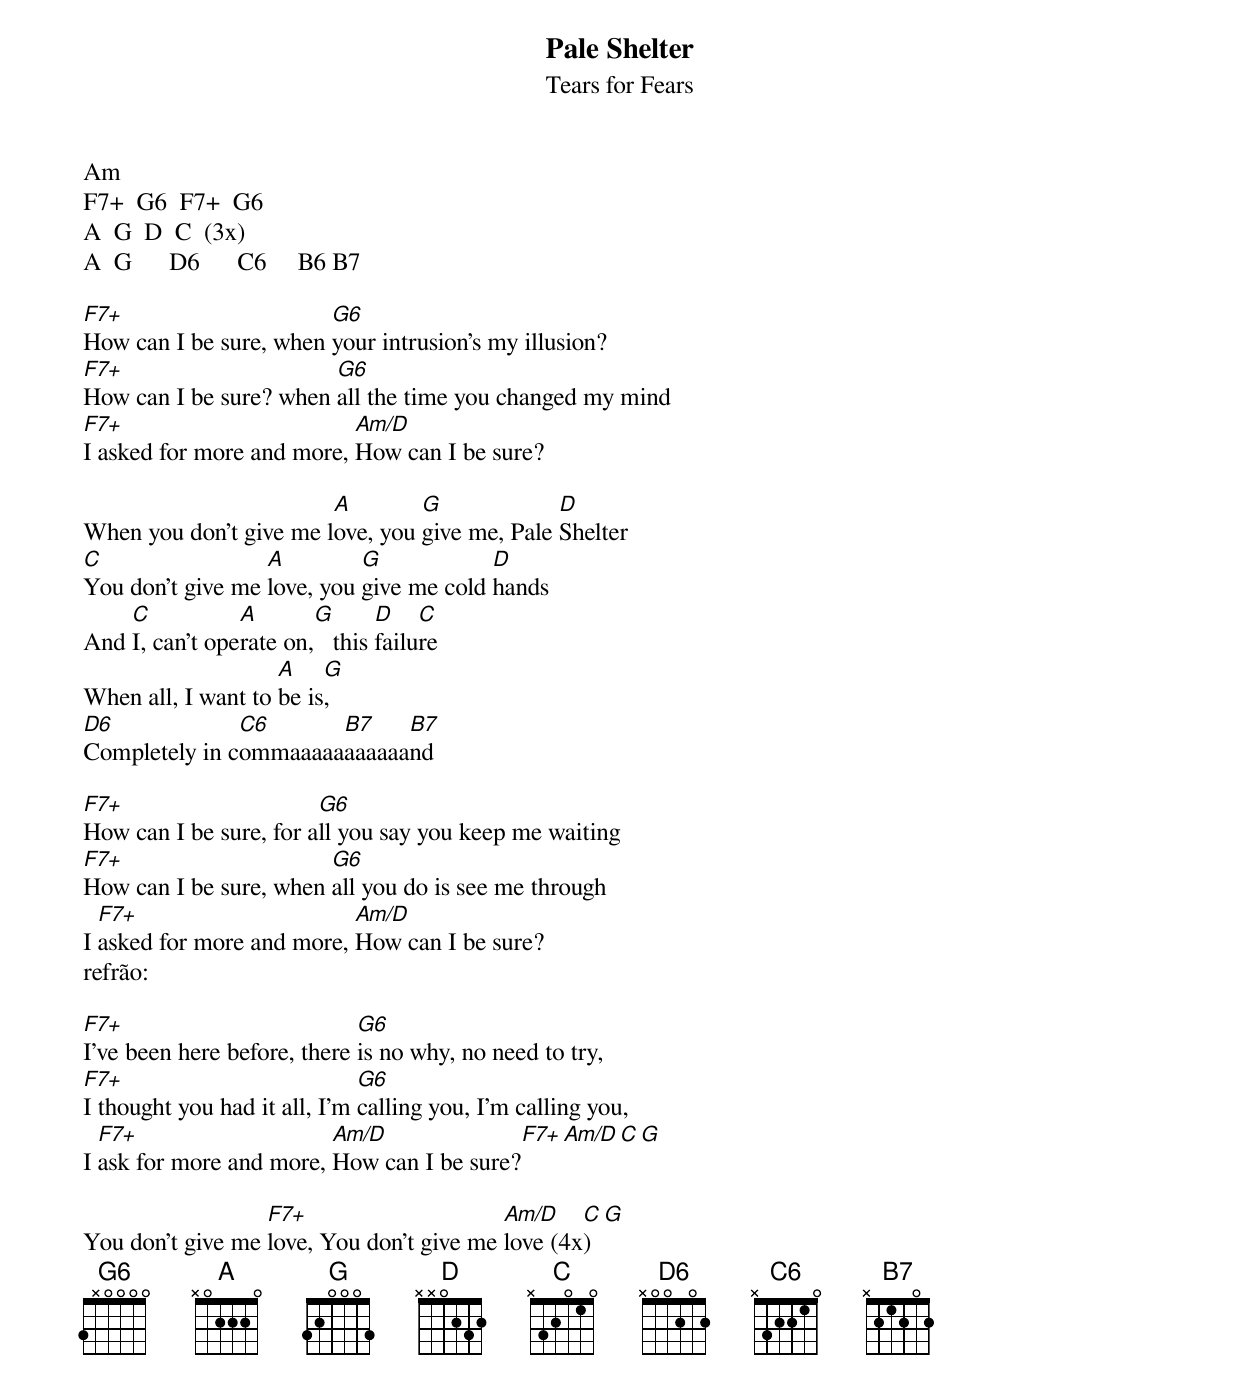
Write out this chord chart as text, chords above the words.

Pale Shelter
Tears for Fears

Am
F7+  G6  F7+  G6
A  G  D  C  (3x)
A  G      D6      C6     B6 B7

F7+                     G6
How can I be sure, when your intrusion’s my illusion?
F7+                     G6
How can I be sure? when all the time you changed my mind
F7+                        Am/D
I asked for more and more, How can I be sure?

                        A        G             D
When you don't give me love, you give me, Pale Shelter
C                 A         G            D
You don't give me love, you give me cold hands
    C           A       G       D    C
And I, can't operate on,   this failure
                    A    G
When all, I want to be is,
D6             C6      B7    B7
Completely in commaaaaaaaaaaand

F7+                     G6
How can I be sure, for all you say you keep me waiting
F7+                     G6
How can I be sure, when all you do is see me through
  F7+                      Am/D
I asked for more and more, How can I be sure?
refrão:

F7+                          G6
I've been here before, there is no why, no need to try,
F7+                           G6
I thought you had it all, I'm calling you, I'm calling you,
  F7+                    Am/D                F7+  Am/D  C  G
I ask for more and more, How can I be sure?

                  F7+                     Am/D    C     G
You don't give me love, You don't give me love (4x)
